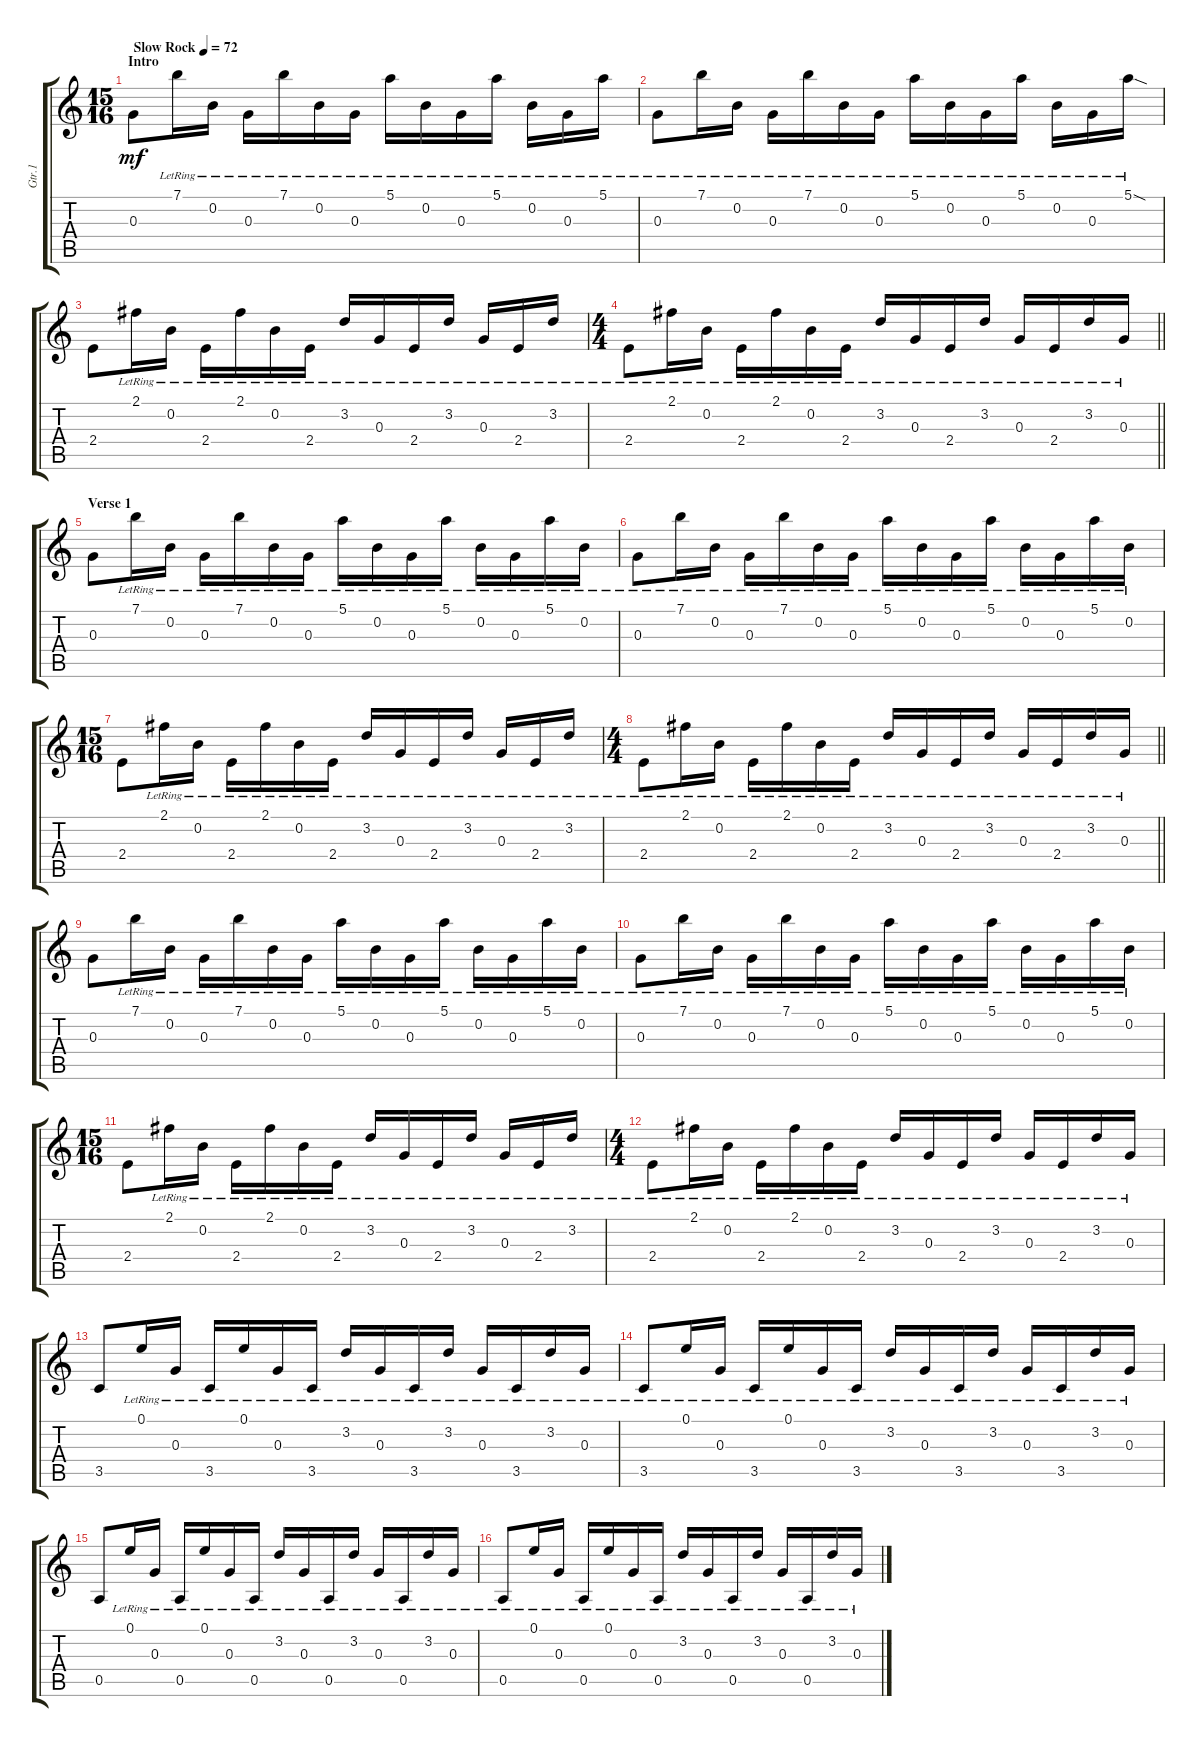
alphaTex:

\track ("Gtr.1" "Gtr.1") {instrument acousticguitarnylon}
\staff {score tabs}
\tuning (E4 B3 G3 D3 A2 E2) {hide}
\ts (15 16)
\section ("" "Intro")
\tempo (72 "Slow Rock")
\clef g2
\ks c
0.3.8{dy mf instrument acousticguitarnylon} 7.1{lr}.16 0.2{lr}.16 0.3{lr}.16 7.1{lr}.16 0.2{lr}.16 0.3{lr}.16 5.1{lr}.16 0.2{lr}.16 0.3{lr}.16 5.1{lr}.16 0.2{lr}.16 0.3{lr}.16 5.1{lr}.16 |
0.3{lr}.8 7.1{lr}.16 0.2{lr}.16 0.3{lr}.16 7.1{lr}.16 0.2{lr}.16 0.3{lr}.16 5.1{lr}.16 0.2{lr}.16 0.3{lr}.16 5.1{lr}.16 0.2{lr}.16 0.3{lr}.16 5.1{sod lr}.16 |
2.4.8 2.1{lr}.16 0.2{lr}.16 2.4{lr}.16 2.1{lr}.16 0.2{lr}.16 2.4{lr}.16 3.2{lr}.16 0.3{lr}.16 2.4{lr}.16 3.2{lr}.16 0.3{lr}.16 2.4{lr}.16 3.2{lr}.16 |
\ts (4 4)
\barLineRight lightlight
2.4{lr}.8 2.1{lr}.16 0.2{lr}.16 2.4{lr}.16 2.1{lr}.16 0.2{lr}.16 2.4{lr}.16 3.2{lr}.16 0.3{lr}.16 2.4{lr}.16 3.2{lr}.16 0.3{lr}.16 2.4{lr}.16 3.2{lr}.16 0.3{lr}.16 |
\section ("" "Verse 1")
0.3.8 7.1{lr}.16 0.2{lr}.16 0.3{lr}.16 7.1{lr}.16 0.2{lr}.16 0.3{lr}.16 5.1{lr}.16 0.2{lr}.16 0.3{lr}.16 5.1{lr}.16 0.2{lr}.16 0.3{lr}.16 5.1{lr}.16 0.2{lr}.16 |
0.3{lr}.8 7.1{lr}.16 0.2{lr}.16 0.3{lr}.16 7.1{lr}.16 0.2{lr}.16 0.3{lr}.16 5.1{lr}.16 0.2{lr}.16 0.3{lr}.16 5.1{lr}.16 0.2{lr}.16 0.3{lr}.16 5.1{lr}.16 0.2{lr}.16 |
\ts (15 16)
2.4.8 2.1{lr}.16 0.2{lr}.16 2.4{lr}.16 2.1{lr}.16 0.2{lr}.16 2.4{lr}.16 3.2{lr}.16 0.3{lr}.16 2.4{lr}.16 3.2{lr}.16 0.3{lr}.16 2.4{lr}.16 3.2{lr}.16 |
\ts (4 4)
\barLineRight lightlight
2.4{lr}.8 2.1{lr}.16 0.2{lr}.16 2.4{lr}.16 2.1{lr}.16 0.2{lr}.16 2.4{lr}.16 3.2{lr}.16 0.3{lr}.16 2.4{lr}.16 3.2{lr}.16 0.3{lr}.16 2.4{lr}.16 3.2{lr}.16 0.3{lr}.16 |
0.3.8 7.1{lr}.16 0.2{lr}.16 0.3{lr}.16 7.1{lr}.16 0.2{lr}.16 0.3{lr}.16 5.1{lr}.16 0.2{lr}.16 0.3{lr}.16 5.1{lr}.16 0.2{lr}.16 0.3{lr}.16 5.1{lr}.16 0.2{lr}.16 |
0.3{lr}.8 7.1{lr}.16 0.2{lr}.16 0.3{lr}.16 7.1{lr}.16 0.2{lr}.16 0.3{lr}.16 5.1{lr}.16 0.2{lr}.16 0.3{lr}.16 5.1{lr}.16 0.2{lr}.16 0.3{lr}.16 5.1{lr}.16 0.2{lr}.16 |
\ts (15 16)
2.4.8 2.1{lr}.16 0.2{lr}.16 2.4{lr}.16 2.1{lr}.16 0.2{lr}.16 2.4{lr}.16 3.2{lr}.16 0.3{lr}.16 2.4{lr}.16 3.2{lr}.16 0.3{lr}.16 2.4{lr}.16 3.2{lr}.16 |
\ts (4 4)
2.4{lr}.8 2.1{lr}.16 0.2{lr}.16 2.4{lr}.16 2.1{lr}.16 0.2{lr}.16 2.4{lr}.16 3.2{lr}.16 0.3{lr}.16 2.4{lr}.16 3.2{lr}.16 0.3{lr}.16 2.4{lr}.16 3.2{lr}.16 0.3{lr}.16 |
3.5.8 0.1{lr}.16 0.3{lr}.16 3.5{lr}.16 0.1{lr}.16 0.3{lr}.16 3.5{lr}.16 3.2{lr}.16 0.3{lr}.16 3.5{lr}.16 3.2{lr}.16 0.3{lr}.16 3.5{lr}.16 3.2{lr}.16 0.3{lr}.16 |
3.5{lr}.8 0.1{lr}.16 0.3{lr}.16 3.5{lr}.16 0.1{lr}.16 0.3{lr}.16 3.5{lr}.16 3.2{lr}.16 0.3{lr}.16 3.5{lr}.16 3.2{lr}.16 0.3{lr}.16 3.5{lr}.16 3.2{lr}.16 0.3{lr}.16 |
0.5.8 0.1{lr}.16 0.3{lr}.16 0.5{lr}.16 0.1{lr}.16 0.3{lr}.16 0.5{lr}.16 3.2{lr}.16 0.3{lr}.16 0.5{lr}.16 3.2{lr}.16 0.3{lr}.16 0.5{lr}.16 3.2{lr}.16 0.3{lr}.16 |
0.5{lr}.8 0.1{lr}.16 0.3{lr}.16 0.5{lr}.16 0.1{lr}.16 0.3{lr}.16 0.5{lr}.16 3.2{lr}.16 0.3{lr}.16 0.5{lr}.16 3.2{lr}.16 0.3{lr}.16 0.5{lr}.16 3.2{lr}.16 0.3{lr}.16
